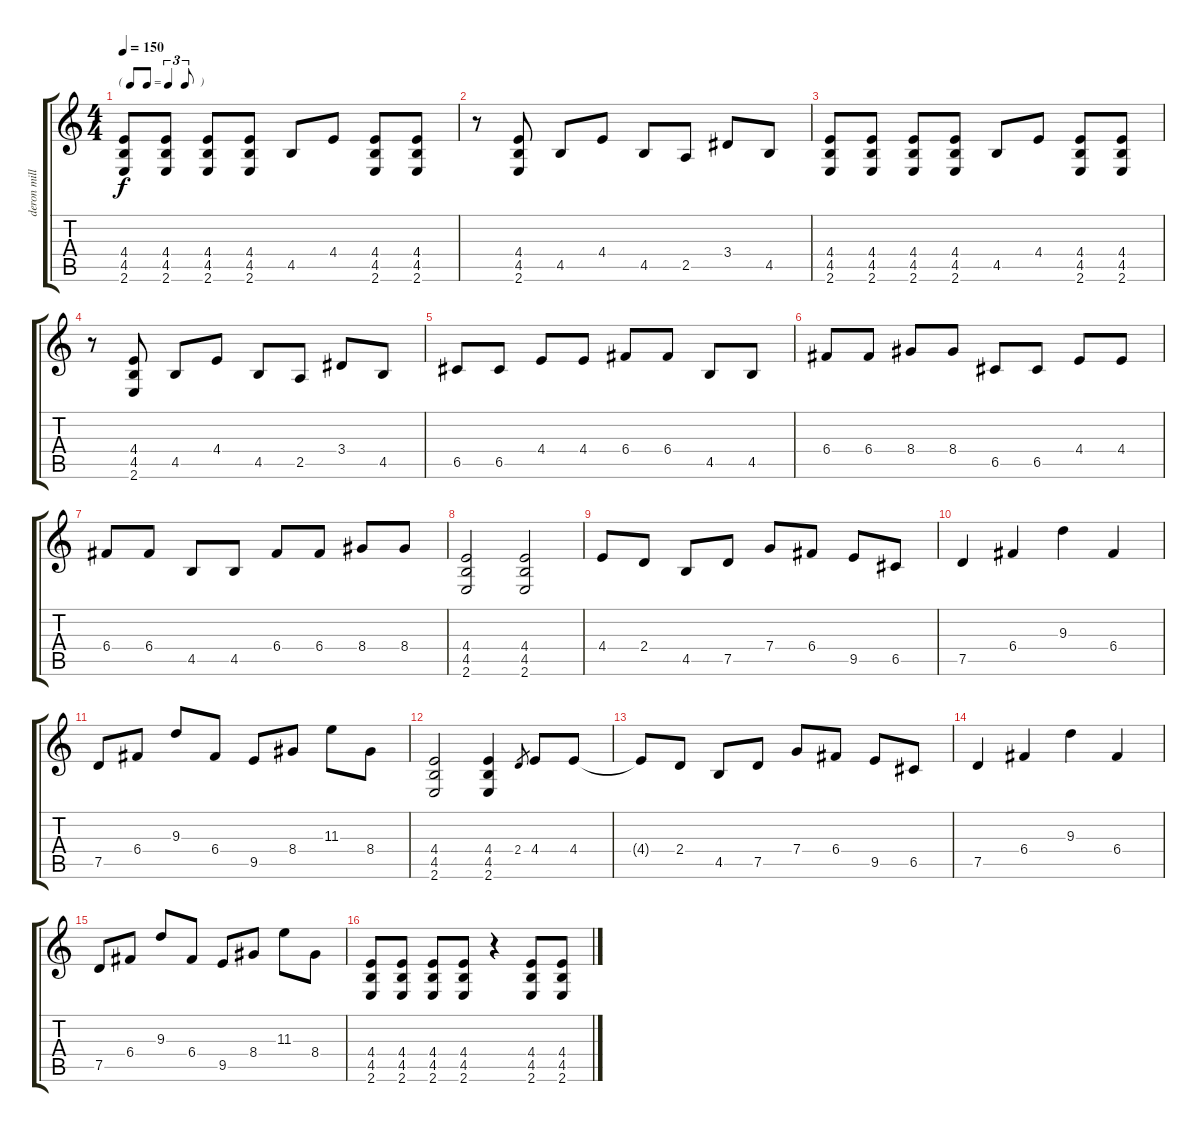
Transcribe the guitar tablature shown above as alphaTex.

\track ("deron miller" "deron mill") {instrument distortionguitar}
\staff {score tabs}
\tuning (D4 A3 F3 C3 G2 D2) {hide}
\ts (4 4)
\tf triplet8th
\tempo 150
\clef g2
\ks c
(4.4 4.5 2.6).8{dy f} (4.4 4.5 2.6).8 (4.4 4.5 2.6).8 (4.4 4.5 2.6).8 4.5.8 4.4.8 (4.4 4.5 2.6).8 (4.4 4.5 2.6).8 |
r.8 (4.4 4.5 2.6).8 4.5.8 4.4.8 4.5.8 2.5.8 3.4.8 4.5.8 |
(4.4 4.5 2.6).8 (4.4 4.5 2.6).8 (4.4 4.5 2.6).8 (4.4 4.5 2.6).8 4.5.8 4.4.8 (4.4 4.5 2.6).8 (4.4 4.5 2.6).8 |
r.8 (4.4 4.5 2.6).8 4.5.8 4.4.8 4.5.8 2.5.8 3.4.8 4.5.8 |
6.5.8 6.5.8 4.4.8 4.4.8 6.4.8 6.4.8 4.5.8 4.5.8 |
6.4.8 6.4.8 8.4.8 8.4.8 6.5.8 6.5.8 4.4.8 4.4.8 |
6.4.8 6.4.8 4.5.8 4.5.8 6.4.8 6.4.8 8.4.8 8.4.8 |
(4.4 4.5 2.6).2 (4.4 4.5 2.6).2 |
4.4.8 2.4.8 4.5.8 7.5.8 7.4.8 6.4.8 9.5.8 6.5.8 |
7.5.4 6.4.4 9.3.4 6.4.4 |
7.5.8 6.4.8 9.3.8 6.4.8 9.5.8 8.4.8 11.3.8 8.4.8 |
(4.4 4.5 2.6).2 (4.4 4.5 2.6).4 2.4.8{gr} 4.4.8 4.4.8 |
4.4{t}.8 2.4.8 4.5.8 7.5.8 7.4.8 6.4.8 9.5.8 6.5.8 |
7.5.4 6.4.4 9.3.4 6.4.4 |
7.5.8 6.4.8 9.3.8 6.4.8 9.5.8 8.4.8 11.3.8 8.4.8 |
(4.4 4.5 2.6).8 (4.4 4.5 2.6).8 (4.4 4.5 2.6).8 (4.4 4.5 2.6).8 r.4 (4.4 4.5 2.6).8 (4.4 4.5 2.6).8
